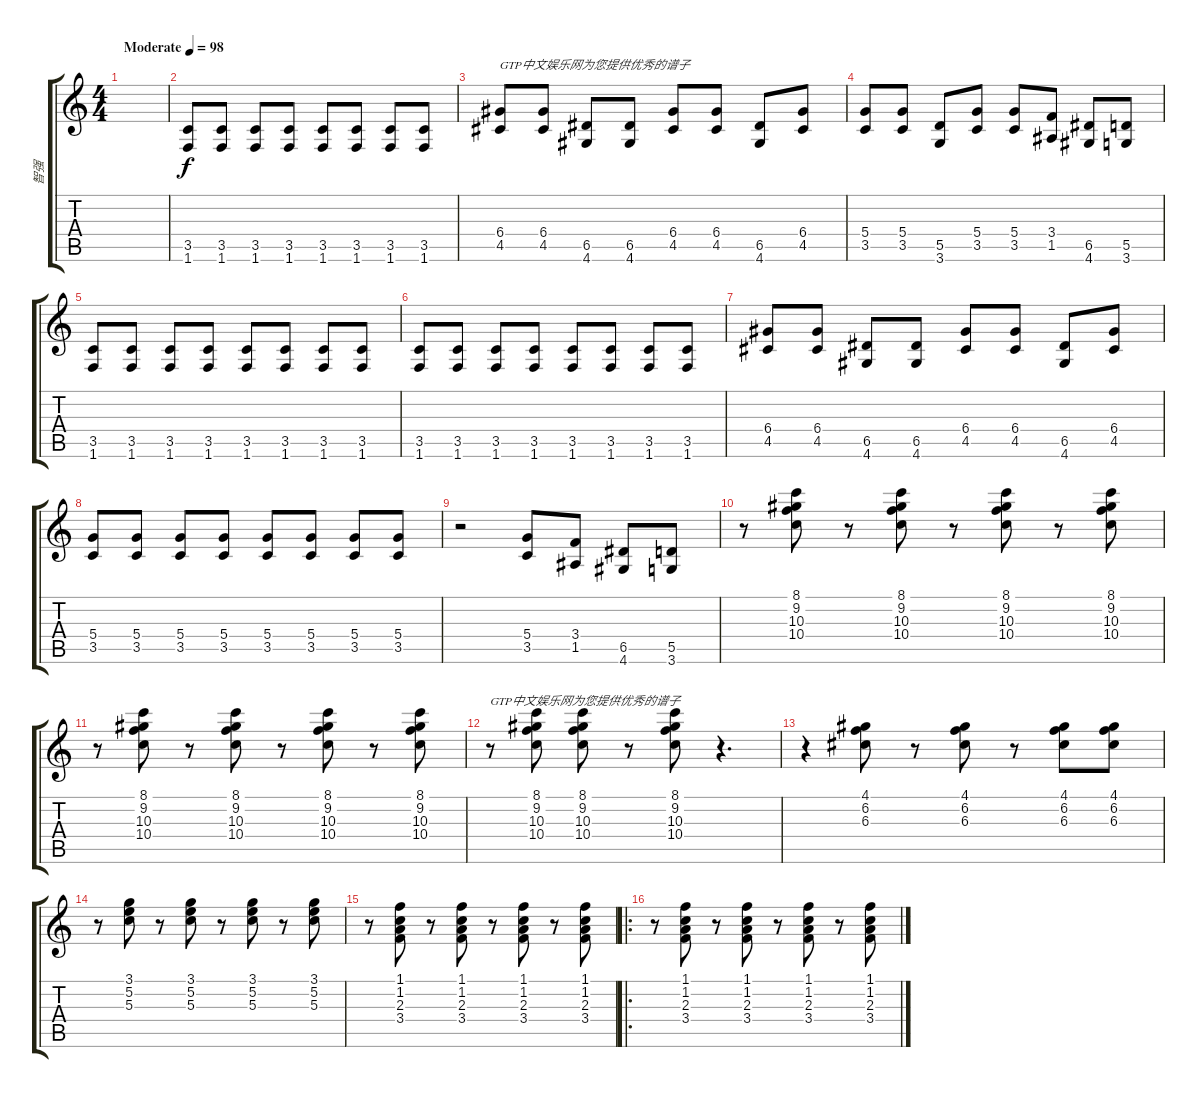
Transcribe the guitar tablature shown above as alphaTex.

\track ("智强" "智强") {instrument overdrivenguitar}
\staff {score tabs}
\tuning (E4 B3 G3 D3 A2 E2) {hide}
\ts (4 4)
\tempo (98 "Moderate")
\clef g2
\ks c
|
(3.5 1.6).8 (3.5 1.6).8 (3.5 1.6).8 (3.5 1.6).8 (3.5 1.6).8 (3.5 1.6).8 (3.5 1.6).8 (3.5 1.6).8 |
(6.4 4.5).8{txt "GTP中文娱乐网为您提供优秀的谱子"} (6.4 4.5).8 (6.5 4.6).8 (6.5 4.6).8 (6.4 4.5).8 (6.4 4.5).8 (6.5 4.6).8 (6.4 4.5).8 |
(5.4 3.5).8 (5.4 3.5).8 (5.5 3.6).8 (5.4 3.5).8 (5.4 3.5).8 (3.4 1.5).8 (6.5 4.6).8 (5.5 3.6).8 |
(3.5 1.6).8 (3.5 1.6).8 (3.5 1.6).8 (3.5 1.6).8 (3.5 1.6).8 (3.5 1.6).8 (3.5 1.6).8 (3.5 1.6).8 |
(3.5 1.6).8 (3.5 1.6).8 (3.5 1.6).8 (3.5 1.6).8 (3.5 1.6).8 (3.5 1.6).8 (3.5 1.6).8 (3.5 1.6).8 |
(6.4 4.5).8 (6.4 4.5).8 (6.5 4.6).8 (6.5 4.6).8 (6.4 4.5).8 (6.4 4.5).8 (6.5 4.6).8 (6.4 4.5).8 |
(5.4 3.5).8 (5.4 3.5).8 (5.4 3.5).8 (5.4 3.5).8 (5.4 3.5).8 (5.4 3.5).8 (5.4 3.5).8 (5.4 3.5).8 |
r.2 (5.4 3.5).8{instrument acousticguitarsteel} (3.4 1.5).8 (6.5 4.6).8 (5.5 3.6).8 |
r.8{instrument overdrivenguitar} (8.1 9.2 10.3 10.4).8 r.8 (8.1 9.2 10.3 10.4).8 r.8 (8.1 9.2 10.3 10.4).8 r.8 (8.1 9.2 10.3 10.4).8 |
r.8 (8.1 9.2 10.3 10.4).8 r.8 (8.1 9.2 10.3 10.4).8 r.8 (8.1 9.2 10.3 10.4).8 r.8 (8.1 9.2 10.3 10.4).8 |
r.8{txt "GTP中文娱乐网为您提供优秀的谱子"} (8.1 9.2 10.3 10.4).8 (8.1 9.2 10.3 10.4).8 r.8 (8.1 9.2 10.3 10.4).8 r.4{d} |
r.4 (4.1 6.2 6.3).8 r.8 (4.1 6.2 6.3).8 r.8 (4.1 6.2 6.3).8 (4.1 6.2 6.3).8 |
r.8 (3.1 5.2 5.3).8 r.8 (3.1 5.2 5.3).8 r.8 (3.1 5.2 5.3).8 r.8 (3.1 5.2 5.3).8 |
r.8 (1.1 1.2 2.3 3.4).8 r.8 (1.1 1.2 2.3 3.4).8 r.8 (1.1 1.2 2.3 3.4).8 r.8 (1.1 1.2 2.3 3.4).8 |
\ro
r.8 (1.1 1.2 2.3 3.4).8 r.8 (1.1 1.2 2.3 3.4).8 r.8 (1.1 1.2 2.3 3.4).8 r.8 (1.1 1.2 2.3 3.4).8
